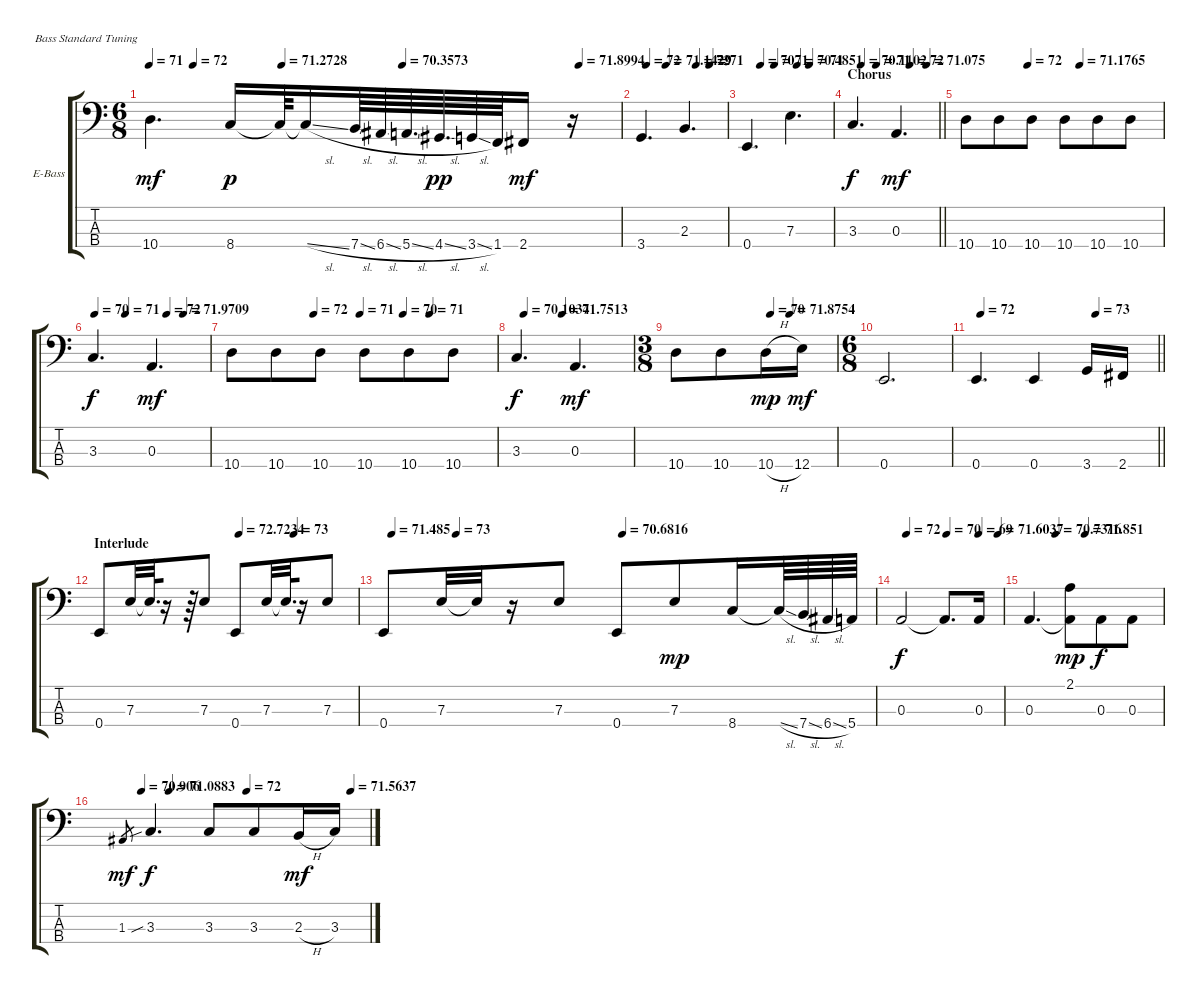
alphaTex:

\bracketExtendMode groupsimilarinstruments
\firstSystemTrackNameOrientation horizontal
\otherSystemsTrackNameOrientation horizontal
\track ("Bass" "E-Bass") {instrument electricbasspick}
\staff {score tabs}
\tuning (G2 D2 A1 E1)
\ts (6 8)
\tempo 71
\tempo (72 0.09375)
\tempo (71.2728 0.28125)
\tempo (70.3573 0.5375)
\tempo (71.8994 0.9125)
\clef f4
\ks c
10.4.4{d dy mf} 8.4.16{dy p} 8.4{t}.64 8.4{sl t}.16 7.4{sl}.64 6.4{sl}.64 5.4{sl}.64{d} 4.4{sl}.64{d dy pp} 3.4{sl}.64 1.4.64 2.4.16{dy mf} r.16 |
\tempo (72 0.075)
\tempo (71.1429 0.3)
\tempo (72 0.65)
\tempo (71 0.80625)
3.4.4{d} 2.3.4{d} |
\tempo (70 0.16875)
\tempo (71 0.33125)
\tempo (70.4851 0.59375)
\tempo (71 0.7375)
0.4.4{d} 7.3.4{d} |
\section ("" "Chorus")
\tempo (70.1102 0.1125)
\tempo (71 0.2875)
\tempo (72 0.675)
\tempo (71.075 0.86875)
\barLineRight lightlight
3.3.4{d dy f} 0.3.4{d dy mf} |
\tempo (72 0.31875)
\tempo (71.1765 0.58125)
10.4.8 10.4.8 10.4.8 10.4.8 10.4.8 10.4.8 |
\tempo (70 0.025)
\tempo (71 0.2875)
\tempo (72 0.6375)
\tempo (71.9709 0.78125)
3.3.4{d dy f} 0.3.4{d dy mf} |
\tempo (72 0.3125)
\tempo (71 0.4875)
\tempo (70 0.65)
\tempo (71 0.75)
10.4.8 10.4.8 10.4.8 10.4.8 10.4.8 10.4.8 |
\tempo (70.1034 0.075)
\tempo (71.7513 0.4)
3.3.4{d dy f} 0.3.4{d dy mf} |
\ts (3 8)
\beaming (8 3)
\tempo (70 0.59375)
\tempo (71.8754 0.7125)
10.4.8 10.4.8 10.4{h}.16{dy mp} 12.4.16{dy mf} |
\ts (6 8)
\beaming (8 3 3)
0.4.2{d} |
\tempo (72 0.03125)
\tempo (73 0.6625)
\barLineRight lightlight
0.4.4{d} 0.4.4 3.4.16 2.4.16 |
\section ("" "Interlude")
\tempo (72.7234 0.54375)
\tempo (73 0.75625)
\scale
0.273053 0.4.8 7.3.32 7.3{t}.64{d} r.16 r.64 7.3.8 0.4.8 7.3.32 7.3{t}.64{d} r.16 7.3.8 |
\tempo (71.485 0.01875)
\tempo (73 0.15)
\tempo (70.6816 0.4875)
\scale
0.331736 0.4.8 7.3.32 7.3{t}.32 r.16 7.3.8 0.4.8 7.3.8{dy mp} 8.4.16 8.4{sl t}.64 7.4{sl}.64 6.4{sl}.64 5.4.64 |
\tempo (72 0.0625)
\tempo (70 0.45625)
\tempo (69 0.76875)
\tempo (71.6037 0.95625)
\scale
0.197773 0.3.2{dy f} 0.3{t}.8{d} 0.3.16 |
\tempo (70.7316 0.20625)
\tempo (71.851 0.425)
\scale
0.195774 0.3.4{d} (2.1 0.3{t}).8{dy mp} 0.3.8{dy f} 0.3.8 |
\tempo (70.906 0.08125)
\tempo (71.0883 0.19375)
\tempo (72 0.50625)
\tempo (71.5637 0.925)
1.3.8{gr dy mf} 3.3{sib}.4{d dy f} 3.3.8 3.3.8 2.3{h}.16{dy mf} 3.3.16
